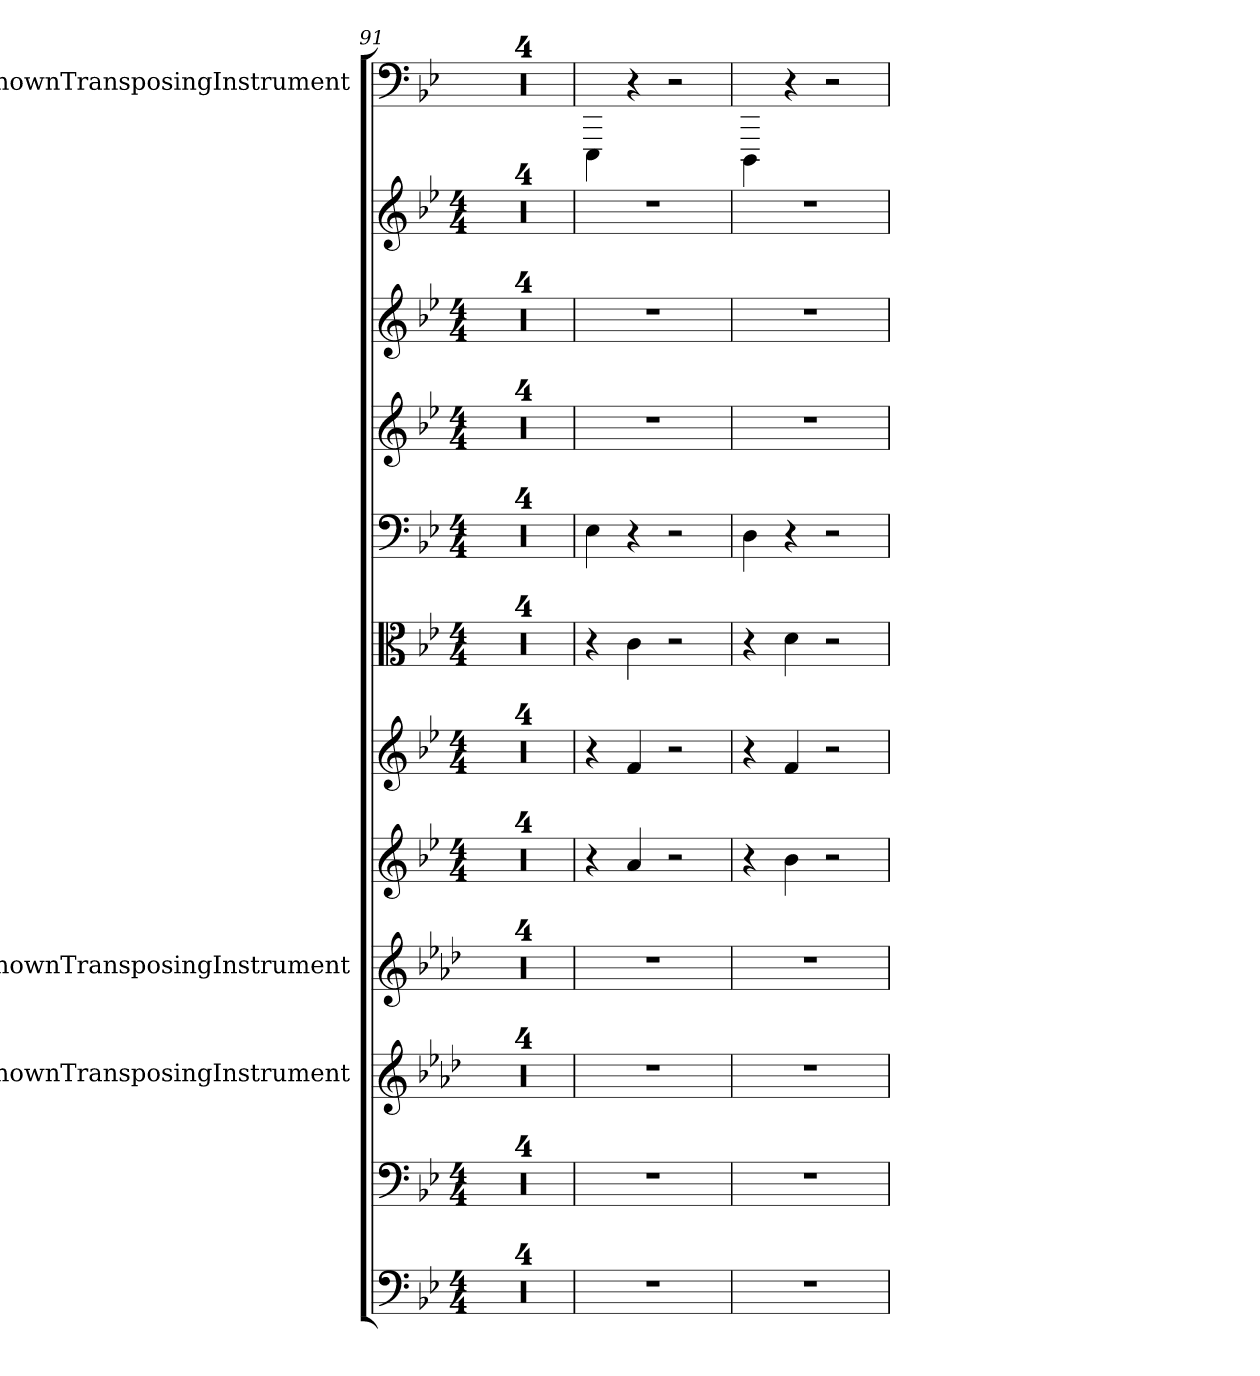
**kern	**kern	**kern	**kern	**kern	**kern	**kern	**kern	**kern	**kern	**kern	**kern
*part12	*part11	*part10	*part9	*part8	*part7	*part6	*part5	*part4	*part3	*part2	*part1
*staff12	*staff11	*staff10	*staff9	*staff8	*staff7	*staff6	*staff5	*staff4	*staff3	*staff2	*staff1
*	*	*I"UnknownTransposingInstrument	*I"UnknownTransposingInstrument	*	*	*	*	*	*	*	*I"UnknownTransposingInstrument
*clefF4	*clefF4	*clefG2	*clefG2	*clefG2	*clefG2	*clefC3	*clefF4	*clefG2	*clefG2	*clefG2	*clefF4
*	*	*ITrd-1c-2	*ITrd-1c-2	*	*	*	*	*	*	*	*ITrd-7c-12
*k[b-e-]	*k[b-e-]	*k[b-e-]	*k[b-e-]	*k[b-e-]	*k[b-e-]	*k[b-e-]	*k[b-e-]	*k[b-e-]	*k[b-e-]	*k[b-e-]	*k[b-e-]
*M4/4	*M4/4	*	*	*M4/4	*M4/4	*M4/4	*M4/4	*M4/4	*M4/4	*M4/4	*
=91	=91	=91	=91	=91	=91	=91	=91	=91	=91	=91	=91
1r	1r	1r	1r	1r	1r	1r	1r	1r	1r	1r	1r
=92	=92	=92	=92	=92	=92	=92	=92	=92	=92	=92	=92
1r	1r	1r	1r	1r	1r	1r	1r	1r	1r	1r	1r
=93	=93	=93	=93	=93	=93	=93	=93	=93	=93	=93	=93
1r	1r	1r	1r	1r	1r	1r	1r	1r	1r	1r	1r
=94	=94	=94	=94	=94	=94	=94	=94	=94	=94	=94	=94
1r	1r	1r	1r	1r	1r	1r	1r	1r	1r	1r	1r
=95	=95	=95	=95	=95	=95	=95	=95	=95	=95	=95	=95
1r	1r	1r	1r	4r	4r	4r	4E-\	1r	1r	1r	4EE-\
.	.	.	.	4a/	4f/	4c\	4r	.	.	.	4r
.	.	.	.	2r	2r	2r	2r	.	.	.	2r
=96	=96	=96	=96	=96	=96	=96	=96	=96	=96	=96	=96
1r	1r	1r	1r	4r	4r	4r	4D\	1r	1r	1r	4DD\
.	.	.	.	4b-\	4f/	4d\	4r	.	.	.	4r
.	.	.	.	2r	2r	2r	2r	.	.	.	2r
=	=	=	=	=	=	=	=	=	=	=	=
*-	*-	*-	*-	*-	*-	*-	*-	*-	*-	*-	*-
